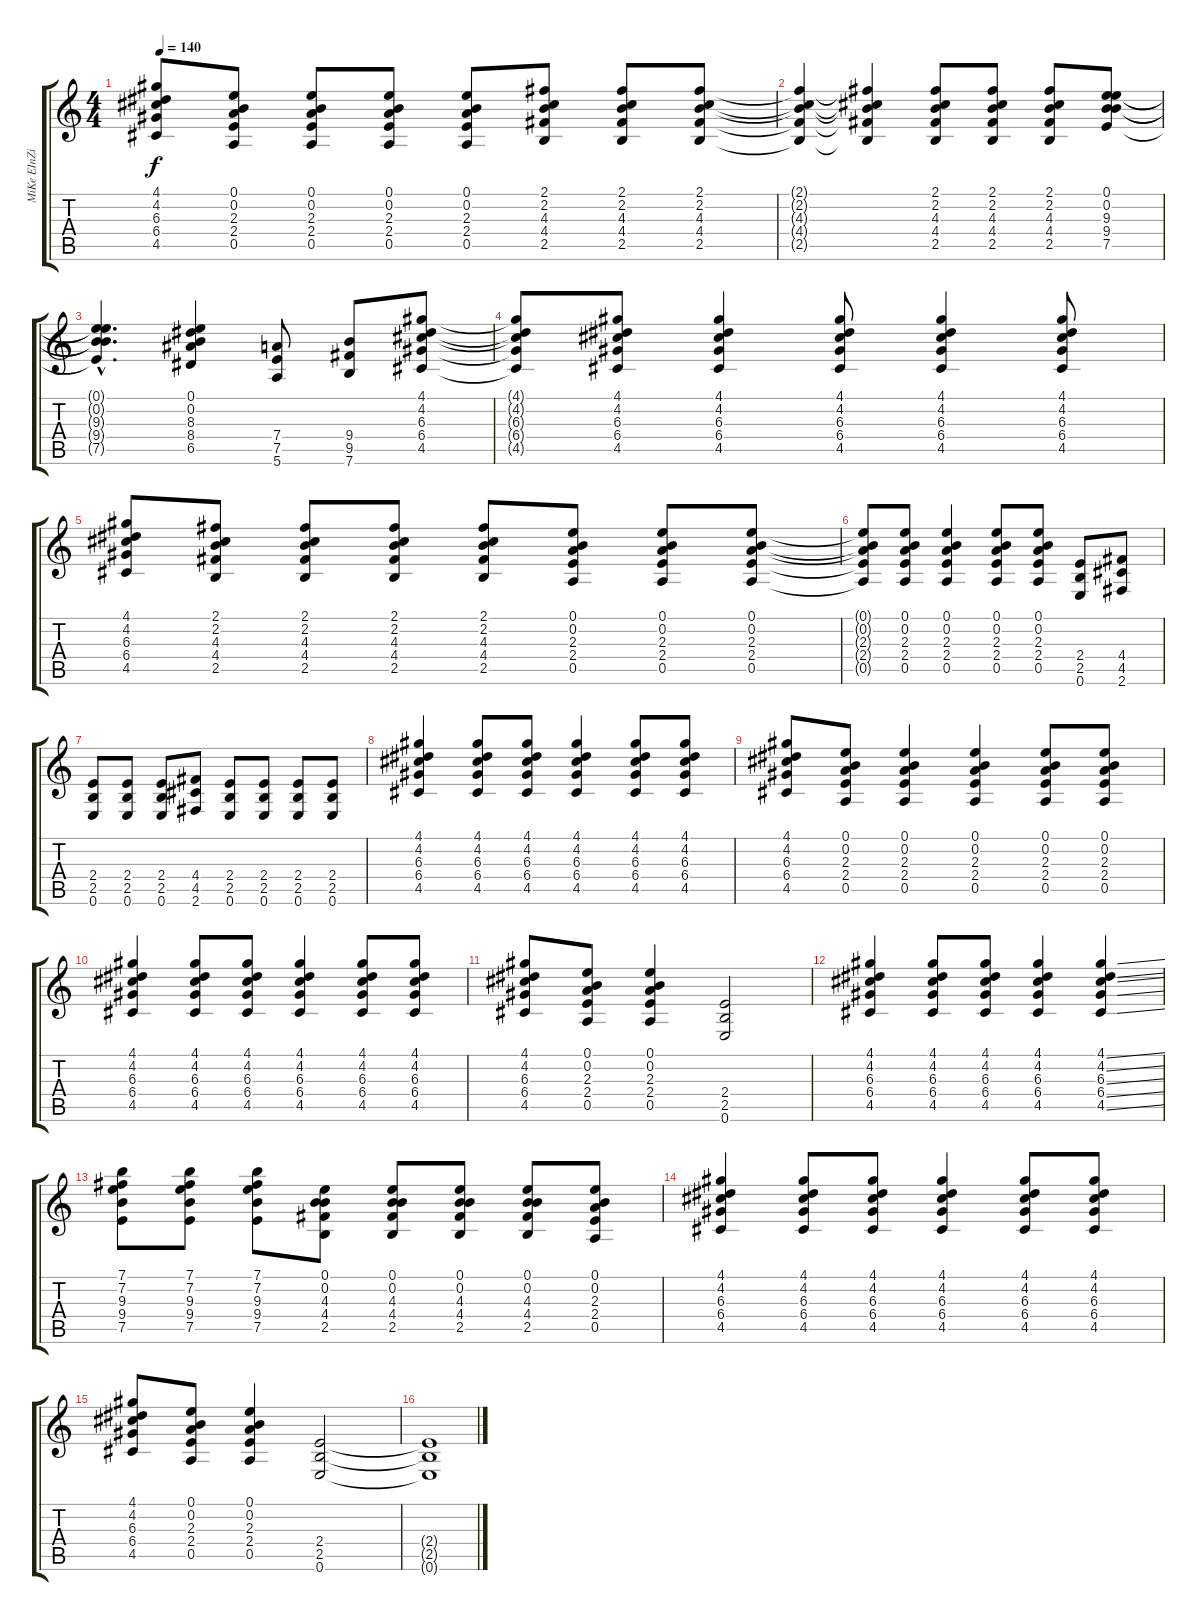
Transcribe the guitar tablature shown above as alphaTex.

\track ("MiKe EInZiGeR" "MiKe EInZi") {instrument acousticguitarsteel}
\staff {score tabs}
\tuning (E4 B3 G3 D3 A2 E2) {hide}
\ts (4 4)
\tempo 140
\clef g2
\ks c
(4.1 4.2 6.3 6.4 4.5).8{dy f} (0.1 0.2 2.3 2.4 0.5).8 (0.1 0.2 2.3 2.4 0.5).8 (0.1 0.2 2.3 2.4 0.5).8 (0.1 0.2 2.3 2.4 0.5).8 (2.1 2.2 4.3 4.4 2.5).8 (2.1 2.2 4.3 4.4 2.5).8 (2.1 2.2 4.3 4.4 2.5).8 |
(2.1{t} 2.2{t} 4.3{t} 4.4{t} 2.5{t}).4 (2.1{t} 2.2{t} 4.3{t} 4.4{t} 2.5{t}).4 (2.1 2.2 4.3 4.4 2.5).8 (2.1 2.2 4.3 4.4 2.5).8 (2.1 2.2 4.3 4.4 2.5).8 (0.1 0.2 9.3 9.4 7.5).8 |
(0.1{hac t} 0.2{hac t} 9.3{hac t} 9.4{hac t} 7.5{hac t}).4{d} (0.1 0.2 8.3 8.4 6.5).4 (7.4 7.5 5.6).8 (9.4 9.5 7.6).8 (4.1 4.2 6.3 6.4 4.5).8 |
(4.1{t} 4.2{t} 6.3{t} 6.4{t} 4.5{t}).8 (4.1 4.2 6.3 6.4 4.5).8 (4.1 4.2 6.3 6.4 4.5).4 (4.1 4.2 6.3 6.4 4.5).8 (4.1 4.2 6.3 6.4 4.5).4 (4.1 4.2 6.3 6.4 4.5).8 |
(4.1 4.2 6.3 6.4 4.5).8 (2.1 2.2 4.3 4.4 2.5).8 (2.1 2.2 4.3 4.4 2.5).8 (2.1 2.2 4.3 4.4 2.5).8 (2.1 2.2 4.3 4.4 2.5).8 (0.1 0.2 2.3 2.4 0.5).8 (0.1 0.2 2.3 2.4 0.5).8 (0.1 0.2 2.3 2.4 0.5).8 |
(0.1{t} 0.2{t} 2.3{t} 2.4{t} 0.5{t}).8 (0.1 0.2 2.3 2.4 0.5).8 (0.1 0.2 2.3 2.4 0.5).4 (0.1 0.2 2.3 2.4 0.5).8 (0.1 0.2 2.3 2.4 0.5).8 (2.4 2.5 0.6).8 (4.4 4.5 2.6).8 |
(2.4 2.5 0.6).8 (2.4 2.5 0.6).8 (2.4 2.5 0.6).8 (4.4 4.5 2.6).8 (2.4 2.5 0.6).8 (2.4 2.5 0.6).8 (2.4 2.5 0.6).8 (2.4 2.5 0.6).8 |
(4.1 4.2 6.3 6.4 4.5).4 (4.1 4.2 6.3 6.4 4.5).8 (4.1 4.2 6.3 6.4 4.5).8 (4.1 4.2 6.3 6.4 4.5).4 (4.1 4.2 6.3 6.4 4.5).8 (4.1 4.2 6.3 6.4 4.5).8 |
(4.1 4.2 6.3 6.4 4.5).8 (0.1 0.2 2.3 2.4 0.5).8 (0.1 0.2 2.3 2.4 0.5).4 (0.1 0.2 2.3 2.4 0.5).4 (0.1 0.2 2.3 2.4 0.5).8 (0.1 0.2 2.3 2.4 0.5).8 |
(4.1 4.2 6.3 6.4 4.5).4 (4.1 4.2 6.3 6.4 4.5).8 (4.1 4.2 6.3 6.4 4.5).8 (4.1 4.2 6.3 6.4 4.5).4 (4.1 4.2 6.3 6.4 4.5).8 (4.1 4.2 6.3 6.4 4.5).8 |
(4.1 4.2 6.3 6.4 4.5).8 (0.1 0.2 2.3 2.4 0.5).8 (0.1 0.2 2.3 2.4 0.5).4 (2.4 2.5 0.6).2 |
(4.1 4.2 6.3 6.4 4.5).4 (4.1 4.2 6.3 6.4 4.5).8 (4.1 4.2 6.3 6.4 4.5).8 (4.1 4.2 6.3 6.4 4.5).4 (4.1{ss} 4.2{ss} 6.3{ss} 6.4{ss} 4.5{ss}).4 |
(7.1 7.2 9.3 9.4 7.5).8 (7.1 7.2 9.3 9.4 7.5).8 (7.1 7.2 9.3 9.4 7.5).8 (0.1 0.2 4.3 4.4 2.5).8 (0.1 0.2 4.3 4.4 2.5).8 (0.1 0.2 4.3 4.4 2.5).8 (0.1 0.2 4.3 4.4 2.5).8 (0.1 0.2 2.3 2.4 0.5).8 |
(4.1 4.2 6.3 6.4 4.5).4 (4.1 4.2 6.3 6.4 4.5).8 (4.1 4.2 6.3 6.4 4.5).8 (4.1 4.2 6.3 6.4 4.5).4 (4.1 4.2 6.3 6.4 4.5).8 (4.1 4.2 6.3 6.4 4.5).8 |
(4.1 4.2 6.3 6.4 4.5).8 (0.1 0.2 2.3 2.4 0.5).8 (0.1 0.2 2.3 2.4 0.5).4 (2.4 2.5 0.6).2 |
(2.4{t} 2.5{t} 0.6{t}).1
